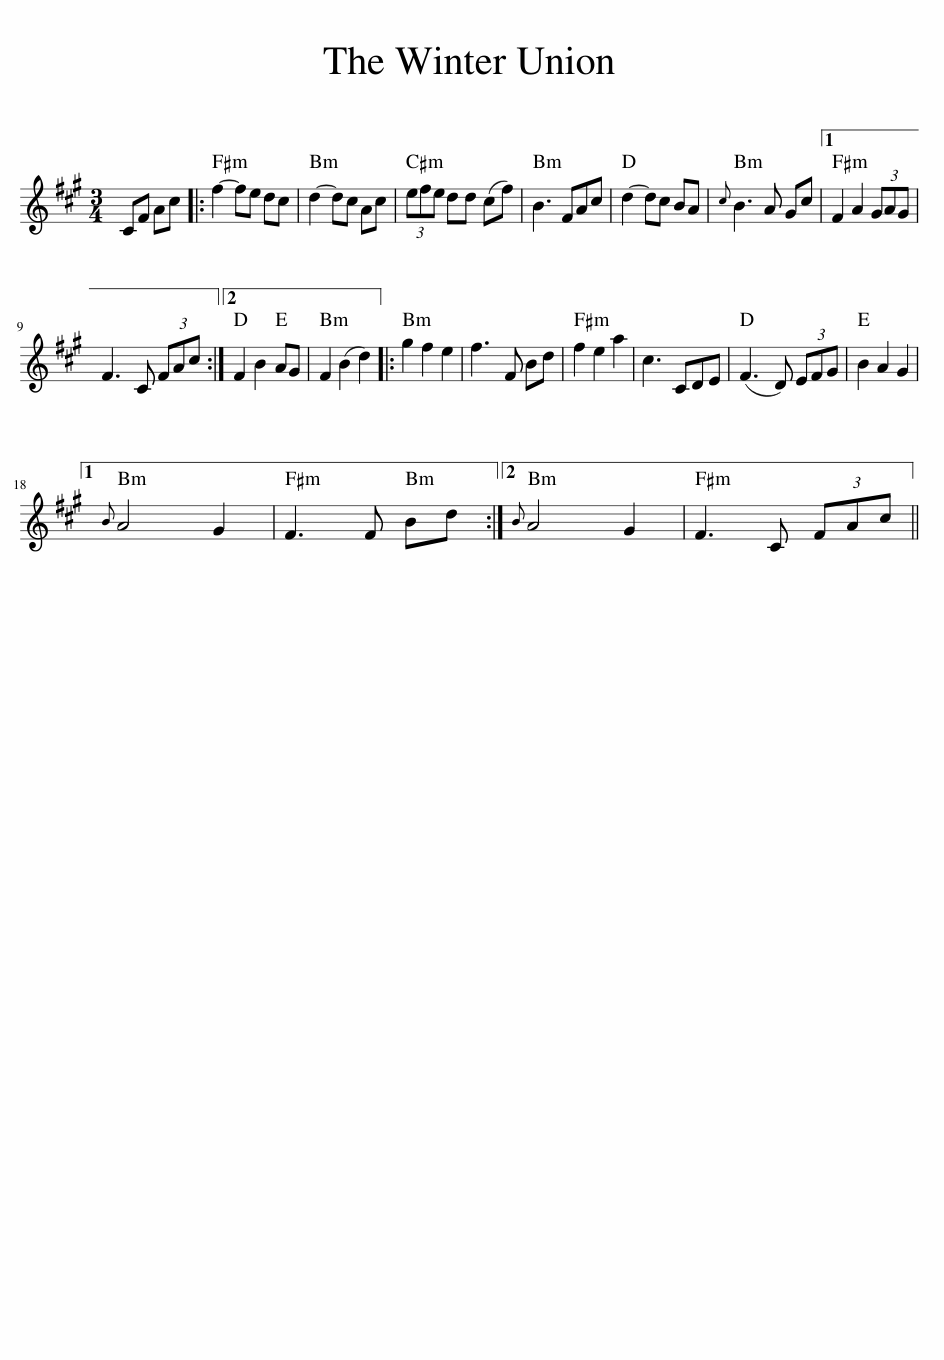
X:1
L:1/8
M:3/4
I:linebreak $
K:A
V:1 treble
V:1
 CF Ac |: f2- fe dc | d2- dc Ac | (3efe dd (cf) | B3 FAc | %5
 d2- dc BA |{c} B3 A Gc |1 F2 A2 (3GAG |$ F3 C (3FAc :|2 F2 B2 AG | %10
 F2 (B2 d2) |: g2 f2 e2 | f3 F Bd | f2 e2 a2 | c3 CDE | %15
 (F3 D) (3EFG | B2 A2 G2 |1${B} A4 G2 | F3 F Bd :|2{B} A4 G2 | %20
 F3 C (3FAc || %21
